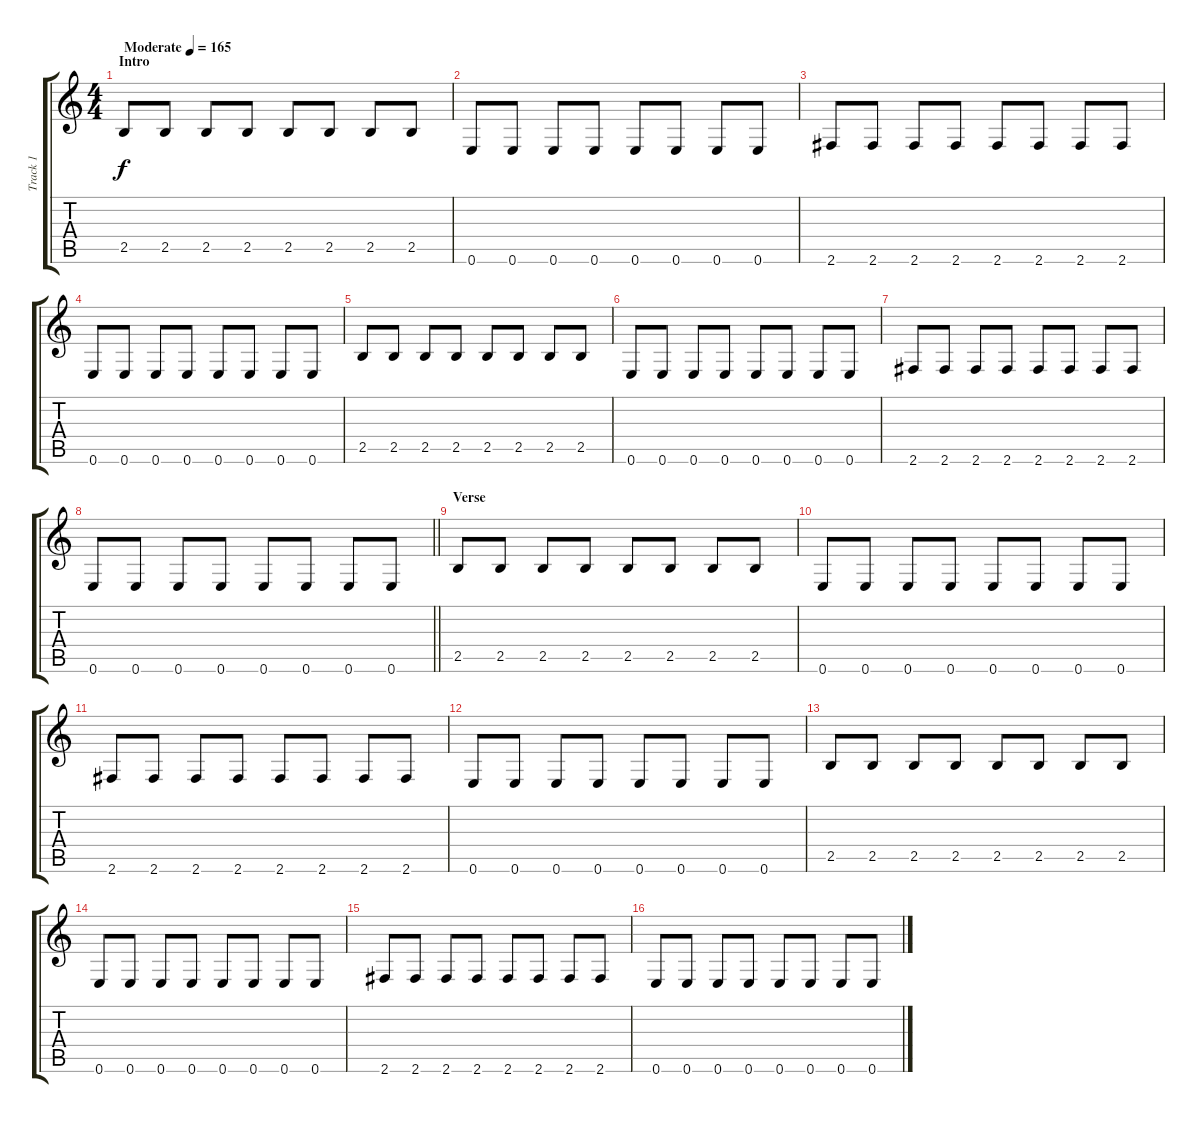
\track ("Track 1" "Track 1") {instrument distortionguitar}
\staff {score tabs}
\tuning (E4 B3 G3 D3 A2 E2) {hide}
\ts (4 4)
\section ("" "Intro")
\tempo (165 "Moderate")
\clef g2
\ks c
2.5.8{dy f instrument distortionguitar} 2.5.8 2.5.8 2.5.8 2.5.8 2.5.8 2.5.8 2.5.8 |
0.6.8 0.6.8 0.6.8 0.6.8 0.6.8 0.6.8 0.6.8 0.6.8 |
2.6.8 2.6.8 2.6.8 2.6.8 2.6.8 2.6.8 2.6.8 2.6.8 |
0.6.8 0.6.8 0.6.8 0.6.8 0.6.8 0.6.8 0.6.8 0.6.8 |
2.5.8 2.5.8 2.5.8 2.5.8 2.5.8 2.5.8 2.5.8 2.5.8 |
0.6.8 0.6.8 0.6.8 0.6.8 0.6.8 0.6.8 0.6.8 0.6.8 |
2.6.8 2.6.8 2.6.8 2.6.8 2.6.8 2.6.8 2.6.8 2.6.8 |
\barLineRight lightlight
0.6.8 0.6.8 0.6.8 0.6.8 0.6.8 0.6.8 0.6.8 0.6.8 |
\section ("" "Verse")
2.5.8 2.5.8 2.5.8 2.5.8 2.5.8 2.5.8 2.5.8 2.5.8 |
0.6.8 0.6.8 0.6.8 0.6.8 0.6.8 0.6.8 0.6.8 0.6.8 |
2.6.8 2.6.8 2.6.8 2.6.8 2.6.8 2.6.8 2.6.8 2.6.8 |
0.6.8 0.6.8 0.6.8 0.6.8 0.6.8 0.6.8 0.6.8 0.6.8 |
2.5.8 2.5.8 2.5.8 2.5.8 2.5.8 2.5.8 2.5.8 2.5.8 |
0.6.8 0.6.8 0.6.8 0.6.8 0.6.8 0.6.8 0.6.8 0.6.8 |
2.6.8 2.6.8 2.6.8 2.6.8 2.6.8 2.6.8 2.6.8 2.6.8 |
0.6.8 0.6.8 0.6.8 0.6.8 0.6.8 0.6.8 0.6.8 0.6.8
